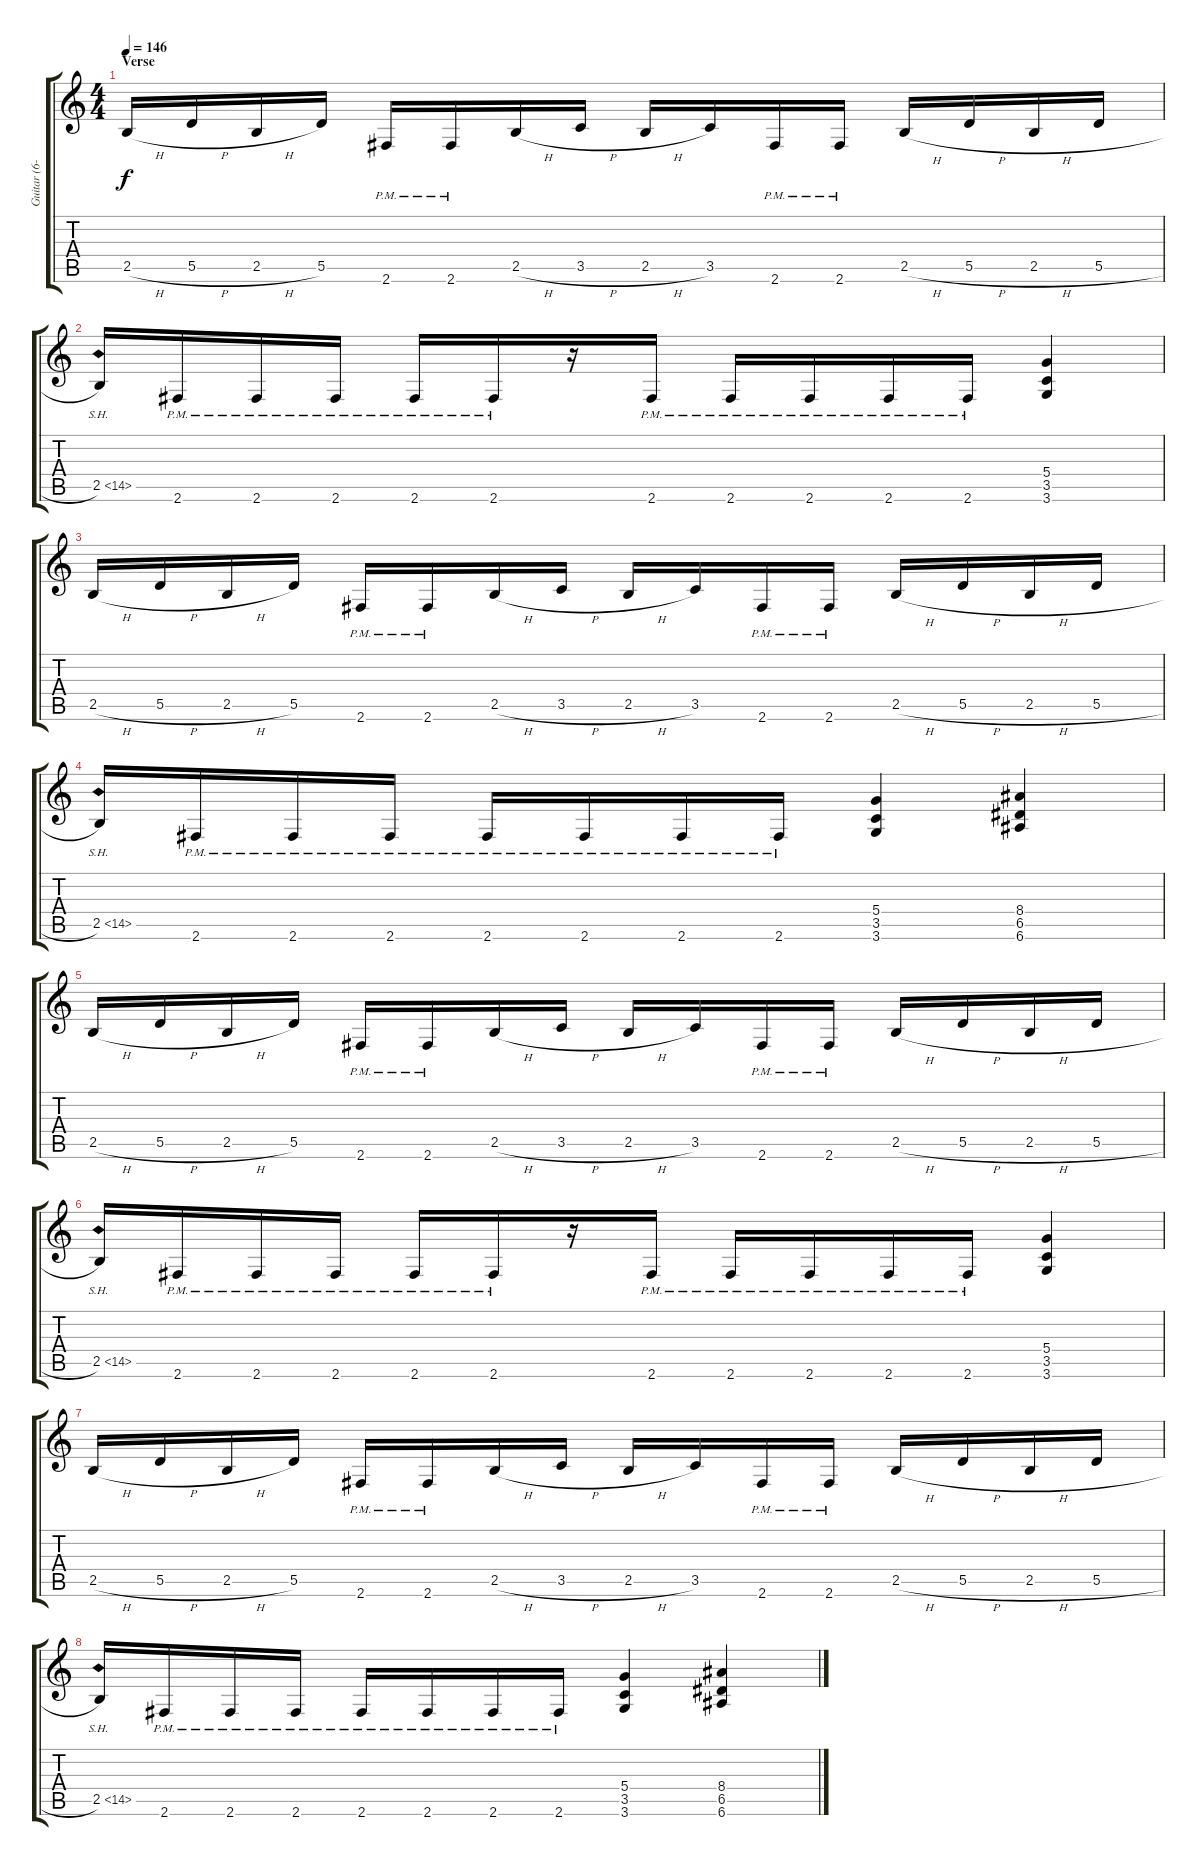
\track ("Guitar (6-string)" "Guitar (6-") {instrument distortionguitar}
\staff {score tabs}
\tuning (E4 B3 G3 D3 A2 E2) {hide}
\ts (4 4)
\section ("" "Verse")
\tempo 146
\clef g2
\ks c
2.5{h}.16{dy f volume 15} 5.5{h}.16 2.5{h}.16 5.5.16 2.6{pm}.16 2.6{pm}.16 2.5{h}.16 3.5{h}.16 2.5{h}.16 3.5.16 2.6{pm}.16 2.6{pm}.16 2.5{h}.16 5.5{h}.16 2.5{h}.16 5.5{h}.16 |
2.5{sh 12}.16 2.6{pm}.16 2.6{pm}.16 2.6{pm}.16 2.6{pm}.16 2.6{pm}.16 r.16 2.6{pm}.16 2.6{pm}.16 2.6{pm}.16 2.6{pm}.16 2.6{pm}.16 (5.4 3.5 3.6).4 |
2.5{h}.16 5.5{h}.16 2.5{h}.16 5.5.16 2.6{pm}.16 2.6{pm}.16 2.5{h}.16 3.5{h}.16 2.5{h}.16 3.5.16 2.6{pm}.16 2.6{pm}.16 2.5{h}.16 5.5{h}.16 2.5{h}.16 5.5{h}.16 |
2.5{sh 12}.16 2.6{pm}.16 2.6{pm}.16 2.6{pm}.16 2.6{pm}.16 2.6{pm}.16 2.6{pm}.16 2.6{pm}.16 (5.4 3.5 3.6).4 (8.4 6.5 6.6).4 |
2.5{h}.16 5.5{h}.16 2.5{h}.16 5.5.16 2.6{pm}.16 2.6{pm}.16 2.5{h}.16 3.5{h}.16 2.5{h}.16 3.5.16 2.6{pm}.16 2.6{pm}.16 2.5{h}.16 5.5{h}.16 2.5{h}.16 5.5{h}.16 |
2.5{sh 12}.16 2.6{pm}.16 2.6{pm}.16 2.6{pm}.16 2.6{pm}.16 2.6{pm}.16 r.16 2.6{pm}.16 2.6{pm}.16 2.6{pm}.16 2.6{pm}.16 2.6{pm}.16 (5.4 3.5 3.6).4 |
2.5{h}.16 5.5{h}.16 2.5{h}.16 5.5.16 2.6{pm}.16 2.6{pm}.16 2.5{h}.16 3.5{h}.16 2.5{h}.16 3.5.16 2.6{pm}.16 2.6{pm}.16 2.5{h}.16 5.5{h}.16 2.5{h}.16 5.5{h}.16 |
2.5{sh 12}.16 2.6{pm}.16 2.6{pm}.16 2.6{pm}.16 2.6{pm}.16 2.6{pm}.16 2.6{pm}.16 2.6{pm}.16 (5.4 3.5 3.6).4 (8.4 6.5 6.6).4
